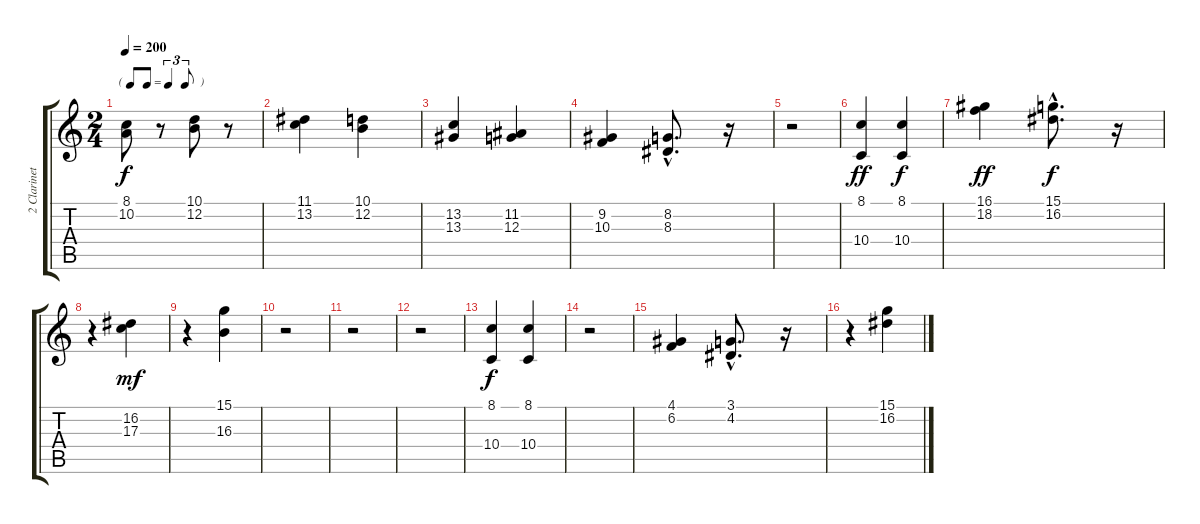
\track ("2 Clarinets in Bb" "2 Clarinet") {instrument clarinet}
\staff {score tabs}
\tuning (E4 B3 G3 D3 A2 E2) {hide}
\ts (2 4)
\tf triplet8th
\tempo 200
\clef g2
\ks c
(8.1 10.2).8{dy f} r.8 (10.1 12.2).8 r.8 |
(11.1 13.2).4 (10.1 12.2).4 |
(13.2 13.3).4 (11.2 12.3).4 |
(9.2 10.3).4 (8.2{hac} 8.3{hac}).8{d} r.16 |
r.2 |
(8.1 10.4).4{dy ff} (8.1 10.4).4{dy f} |
(16.1 18.2).4{dy ff} (15.1{hac} 16.2{hac}).8{d dy f} r.16 |
r.4 (16.2 17.3).4{dy mf} |
r.4 (15.1 16.3).4 |
r.2 |
r.2 |
r.2 |
(8.1 10.4).4{dy f} (8.1 10.4).4 |
r.2 |
(4.1 6.2).4 (3.1{hac} 4.2{hac}).8{d} r.16 |
r.4 (15.1 16.2).4
